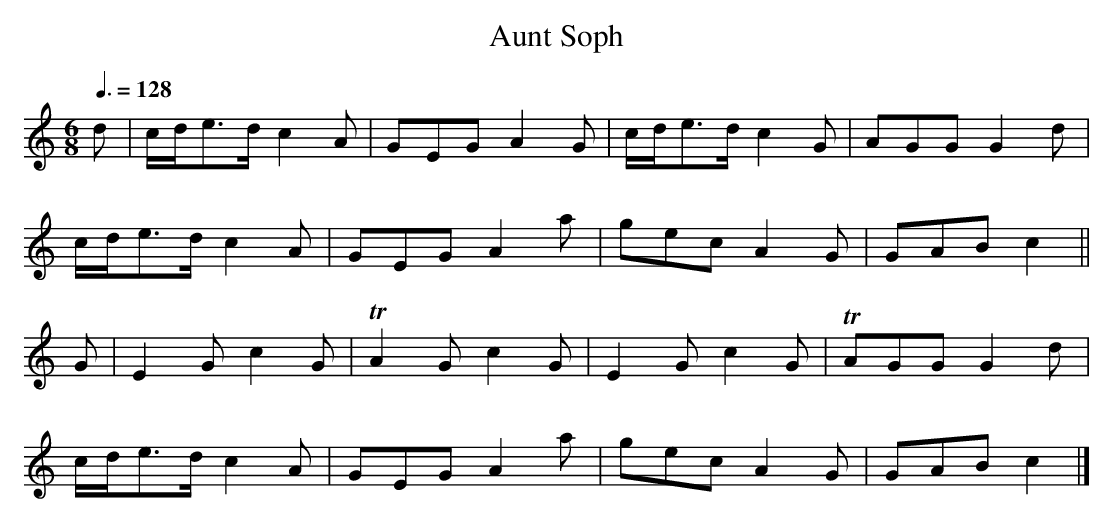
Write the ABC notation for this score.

X:1
T:Aunt Soph
M:6/8
L:1/8
Q:3/8=128
K:C
d|c/d/e>d c2A| GEG A2G|c/d/e>d c2G| AGG G2d|
  c/d/e>d c2A| GEG A2a|gec     A2G| GAB c2||
G|E2G     c2G|TA2G c2G|E2G     c2G|TAGG G2d|
  c/d/e>d c2A| GEG A2a|gec     A2G| GAB c2|]
